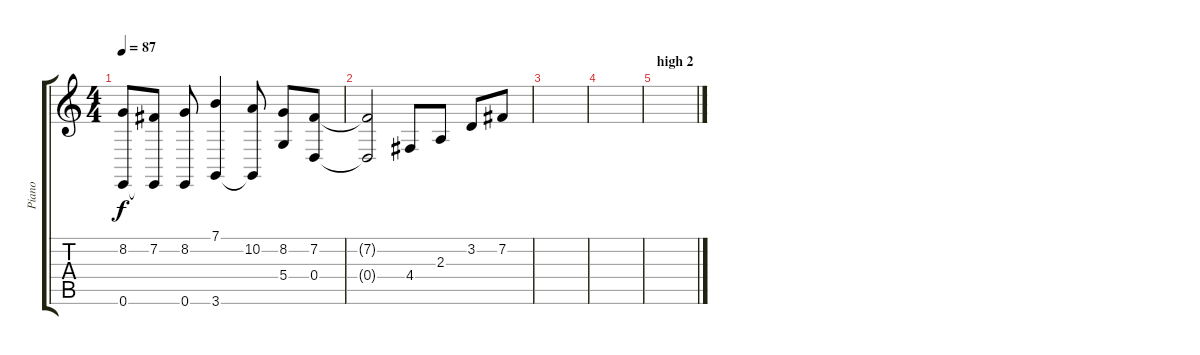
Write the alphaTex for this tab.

\track ("Piano" "Piano") {instrument brightacousticpiano}
\staff {score tabs}
\tuning (E4 B3 G3 D3 A2 E2) {hide}
\ts (4 4)
\tempo 87
\clef g2
\ks c
(8.2 0.6).8{dy f} (7.2 0.6{t}).8 (8.2 0.6).8 (7.1 3.6).4 (10.2 3.6{t}).8 (8.2 5.4).8 (7.2 0.4).8 |
(7.2{t} 0.4{t}).2 4.4.8 2.3.8 3.2.8 7.2.8 |
|
|
\section ("" "high 2")
